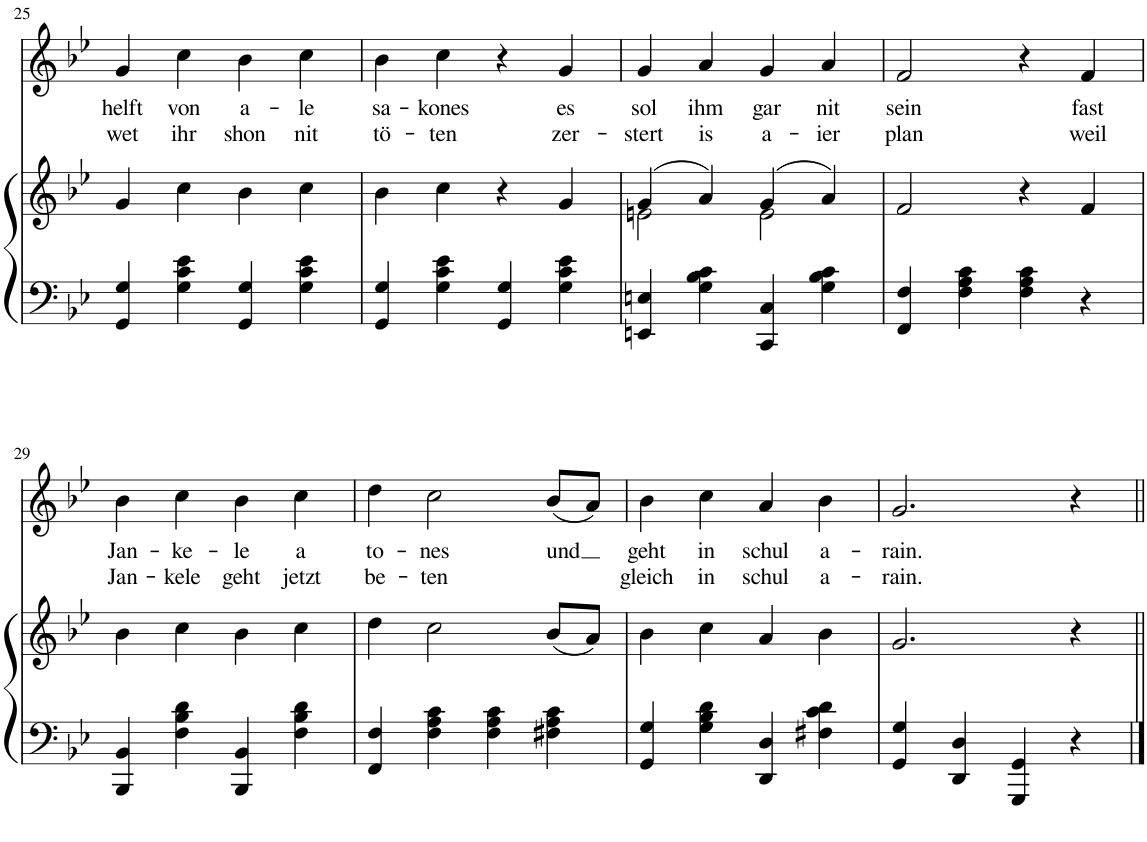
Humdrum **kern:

**kern	**kern	**kern	**text	**text
*part2	*part2	*part1	*part1	*part1
*staff3	*staff2	*staff1	*staff1	*staff1
*I"Klavier	*	*I"Piano	*	*
*	*	*I'Pno	*	*
!!LO:PB:g=z
*clefF4	*clefG2	*clefG2	*	*
*k[b-e-]	*k[b-e-]	*k[b-e-]	*	*
*M4/4	*M4/4	*M4/4	*	*
=25	=25	=25	=25	=25
!	!	!	!LO:LY:b	!LO:LY:b
4GG/ 4G/	4g/	4g/	helft	wet
!	!	!	!LO:LY:b	!LO:LY:b
4G\ 4c\ 4e-\	4cc\	4cc\	von	ihr
!	!	!	!LO:LY:b	!LO:LY:b
4GG/ 4G/	4b-\	4b-\	a-	shon
!	!	!	!LO:LY:b	!LO:LY:b
4G\ 4c\ 4e-\	4cc\	4cc\	-le	nit
=26	=26	=26	=26	=26
!	!	!	!LO:LY:b	!LO:LY:b
4GG/ 4G/	4b-\	4b-\	sa-	tö-
!	!	!	!LO:LY:b	!LO:LY:b
4G\ 4c\ 4e-\	4cc\	4cc\	-kones	-ten
4GG/ 4G/	4r	4r	.	.
!	!	!	!LO:LY:b	!LO:LY:b
4G\ 4c\ 4e-\	4g/	4g/	es	zer-
=27	=27	=27	=27	=27
*	*^	*	*	*
!	!	!	!	!LO:LY:b	!LO:LY:b
4EEn/ 4En/	(4g/	2en\	4g/	sol	-stert
!	!	!	!	!LO:LY:b	!LO:LY:b
4G\ 4B-\ 4c\	4a/)	.	4a/	ihm	is
!	!	!	!	!LO:LY:b	!LO:LY:b
4CC/ 4C/	(4g/	2e\	4g/	gar	a-
!	!	!	!	!LO:LY:b	!LO:LY:b
4G\ 4B-\ 4c\	4a/)	.	4a/	nit	-ier
*	*v	*v	*	*	*
=28	=28	=28	=28	=28
!	!	!	!LO:LY:b	!LO:LY:b
4FF/ 4F/	2f/	2f/	sein	plan
4F\ 4A\ 4c\	.	.	.	.
4F\ 4A\ 4c\	4r	4r	.	.
!	!	!	!LO:LY:b	!LO:LY:b
4r	4f/	4f/	fast	weil
!!LO:LB:g=z
=29	=29	=29	=29	=29
!	!	!	!LO:LY:b	!LO:LY:b
4BBB-/ 4BB-/	4b-\	4b-\	Jan-	Jan-
!	!	!	!LO:LY:b	!LO:LY:b
4F\ 4B-\ 4d\	4cc\	4cc\	-ke-	-kele
!	!	!	!LO:LY:b	!LO:LY:b
4BBB-/ 4BB-/	4b-\	4b-\	-le	geht
!	!	!	!LO:LY:b	!LO:LY:b
4F\ 4B-\ 4d\	4cc\	4cc\	a	jetzt
=30	=30	=30	=30	=30
!	!	!	!LO:LY:b	!LO:LY:b
4FF/ 4F/	4dd\	4dd\	to-	be-
!	!	!	!LO:LY:b	!LO:LY:b
4F\ 4A\ 4c\	2cc\	2cc\	-nes	-ten
4F\ 4A\ 4c\	.	.	.	.
!	!	!	!LO:LY:b	!
4F#X\ 4A\ 4c\	(8b-/L	(8b-/L	und	.
.	8a/J)	8a/J)	.	.
=31	=31	=31	=31	=31
!	!	!	!LO:LY:b	!LO:LY:b
4GG/ 4G/	4b-\	4b-\	geht	gleich
!	!	!	!LO:LY:b	!LO:LY:b
4G\ 4B-\ 4d\	4cc\	4cc\	in	in
!	!	!	!LO:LY:b	!LO:LY:b
4DD/ 4D/	4a/	4a/	schul	schul
!	!	!	!LO:LY:b	!LO:LY:b
4F#X\ 4c\ 4d\	4b-\	4b-\	a-	a-
=32	=32	=32	=32	=32
!	!	!	!LO:LY:b	!LO:LY:b
4GG/ 4G/	2.g/	2.g/	-rain.	-rain.
4DD/ 4D/	.	.	.	.
4GGG/ 4GG/	.	.	.	.
4r	4r	4r	.	.
=||	=||	=||	=||	=||
*-	*-	*-	*-	*-
